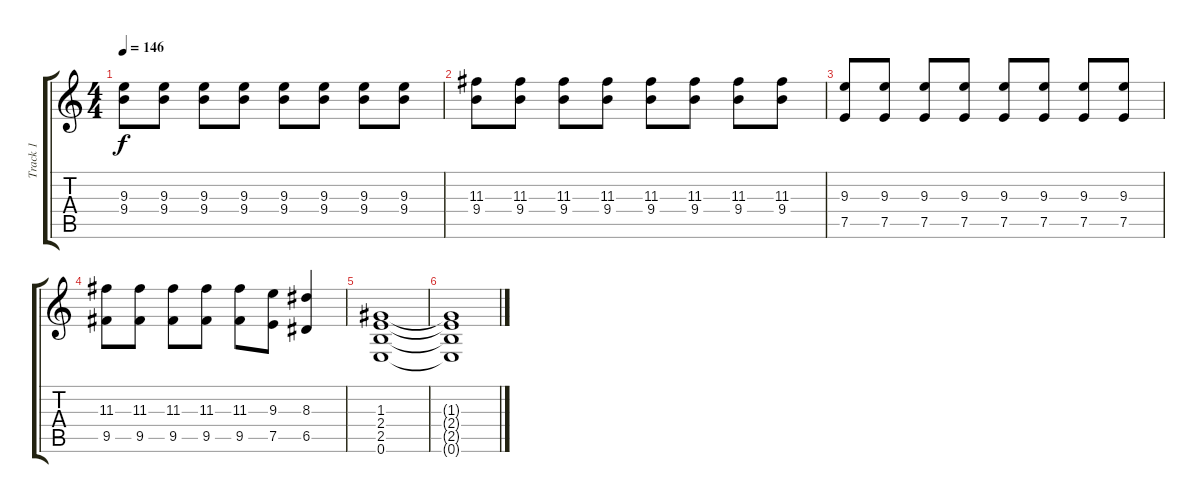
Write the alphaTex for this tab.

\track ("Track 1" "Track 1") {instrument overdrivenguitar}
\staff {score tabs}
\tuning (E4 B3 G3 D3 A2 E2) {hide}
\ts (4 4)
\tempo 146
\clef g2
\ks c
(9.3 9.4).8{dy f} (9.3 9.4).8 (9.3 9.4).8 (9.3 9.4).8 (9.3 9.4).8 (9.3 9.4).8 (9.3 9.4).8 (9.3 9.4).8 |
(11.3 9.4).8 (11.3 9.4).8 (11.3 9.4).8 (11.3 9.4).8 (11.3 9.4).8 (11.3 9.4).8 (11.3 9.4).8 (11.3 9.4).8 |
(9.3 7.5).8 (9.3 7.5).8 (9.3 7.5).8 (9.3 7.5).8 (9.3 7.5).8 (9.3 7.5).8 (9.3 7.5).8 (9.3 7.5).8 |
(11.3 9.5).8 (11.3 9.5).8 (11.3 9.5).8 (11.3 9.5).8 (11.3 9.5).8 (9.3 7.5).8 (8.3 6.5).4 |
(1.3 2.4 2.5 0.6).1 |
(1.3{t} 2.4{t} 2.5{t} 0.6{t}).1
